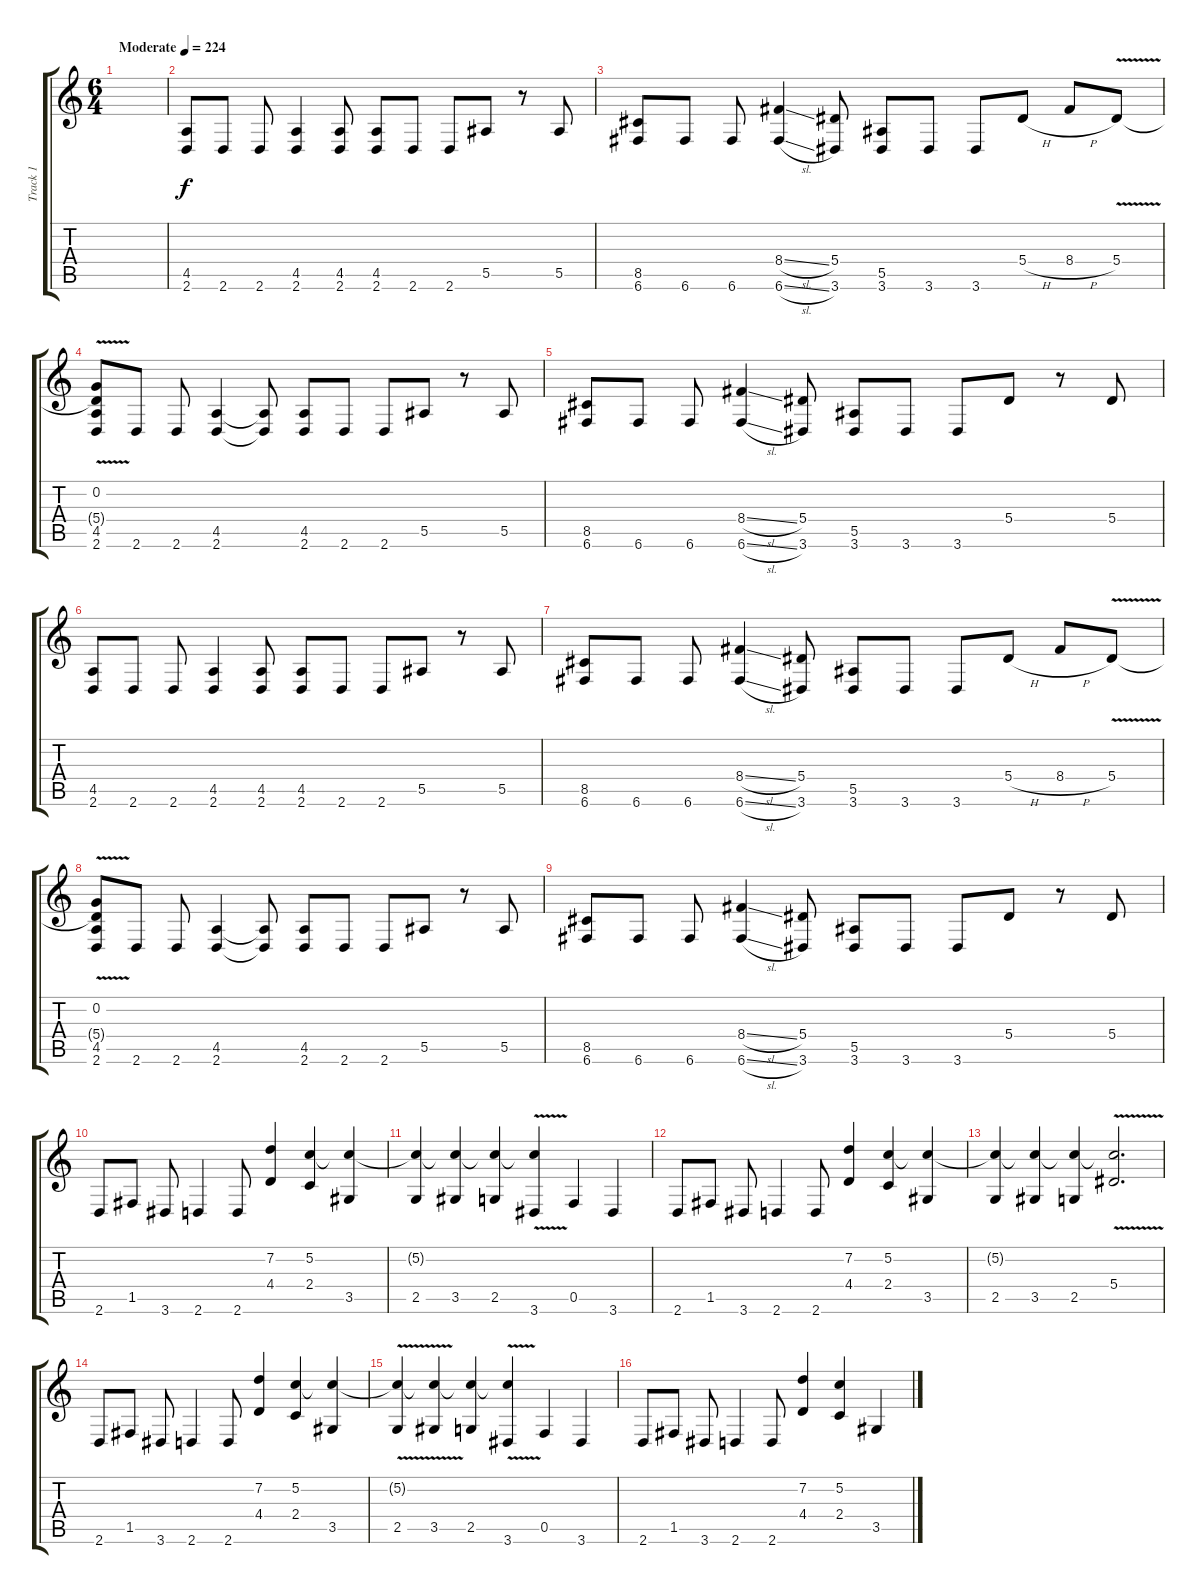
\track ("Track 1" "Track 1") {instrument distortionguitar}
\staff {score tabs}
\tuning (C4 G3 Eb3 Bb2 F2 C2) {hide}
\ts (6 4)
\tempo (224 "Moderate")
\clef g2
\ks c
|
(4.5 2.6).8 2.6.8 2.6.8 (4.5 2.6).4 (4.5 2.6).8 (4.5 2.6).8 2.6.8 2.6.8 5.5.8 r.8 5.5.8 |
(8.5 6.6).8 6.6.8 6.6.8 (8.4{sl} 6.6{sl}).4 (5.4 3.6).8 (5.5 3.6).8 3.6.8 3.6.8 5.4{h}.8 8.4{h}.8 5.4{v}.8 |
(0.2 5.4{t} 4.5 2.6).8 2.6.8 2.6.8 (4.5 2.6).4 (4.5{t} 2.6{t}).8 (4.5 2.6).8 2.6.8 2.6.8 5.5.8 r.8 5.5.8 |
(8.5 6.6).8 6.6.8 6.6.8 (8.4{sl} 6.6{sl}).4 (5.4 3.6).8 (5.5 3.6).8 3.6.8 3.6.8 5.4.8 r.8 5.4.8 |
(4.5 2.6).8 2.6.8 2.6.8 (4.5 2.6).4 (4.5 2.6).8 (4.5 2.6).8 2.6.8 2.6.8 5.5.8 r.8 5.5.8 |
(8.5 6.6).8 6.6.8 6.6.8 (8.4{sl} 6.6{sl}).4 (5.4 3.6).8 (5.5 3.6).8 3.6.8 3.6.8 5.4{h}.8 8.4{h}.8 5.4{v}.8 |
(0.2 5.4{t} 4.5 2.6).8 2.6.8 2.6.8 (4.5 2.6).4 (4.5{t} 2.6{t}).8 (4.5 2.6).8 2.6.8 2.6.8 5.5.8 r.8 5.5.8 |
(8.5 6.6).8 6.6.8 6.6.8 (8.4{sl} 6.6{sl}).4 (5.4 3.6).8 (5.5 3.6).8 3.6.8 3.6.8 5.4.8 r.8 5.4.8 |
2.6.8 1.5.8 3.6.8 2.6.4 2.6.8 (7.2 4.4).4 (5.2 2.4).4 (5.2{t} 3.5).4 |
(5.2{t} 2.5).4 (5.2{t} 3.5).4 (5.2{t} 2.5).4 (5.2{v t} 3.6).4 0.5.4 3.6.4 |
2.6.8 1.5.8 3.6.8 2.6.4 2.6.8 (7.2 4.4).4 (5.2 2.4).4 (5.2{t} 3.5).4 |
(5.2{t} 2.5).4 (5.2{t} 3.5).4 (5.2{t} 2.5).4 (5.2{v t} 5.4{v}).2{d} |
2.6.8 1.5.8 3.6.8 2.6.4 2.6.8 (7.2 4.4).4 (5.2 2.4).4 (5.2{t} 3.5).4 |
(5.2{v t} 2.5).4 (5.2{t} 3.5).4 (5.2{t} 2.5).4 (5.2{v t} 3.6).4 0.5.4 3.6.4 |
2.6.8 1.5.8 3.6.8 2.6.4 2.6.8 (7.2 4.4).4 (5.2 2.4).4 3.5.4
